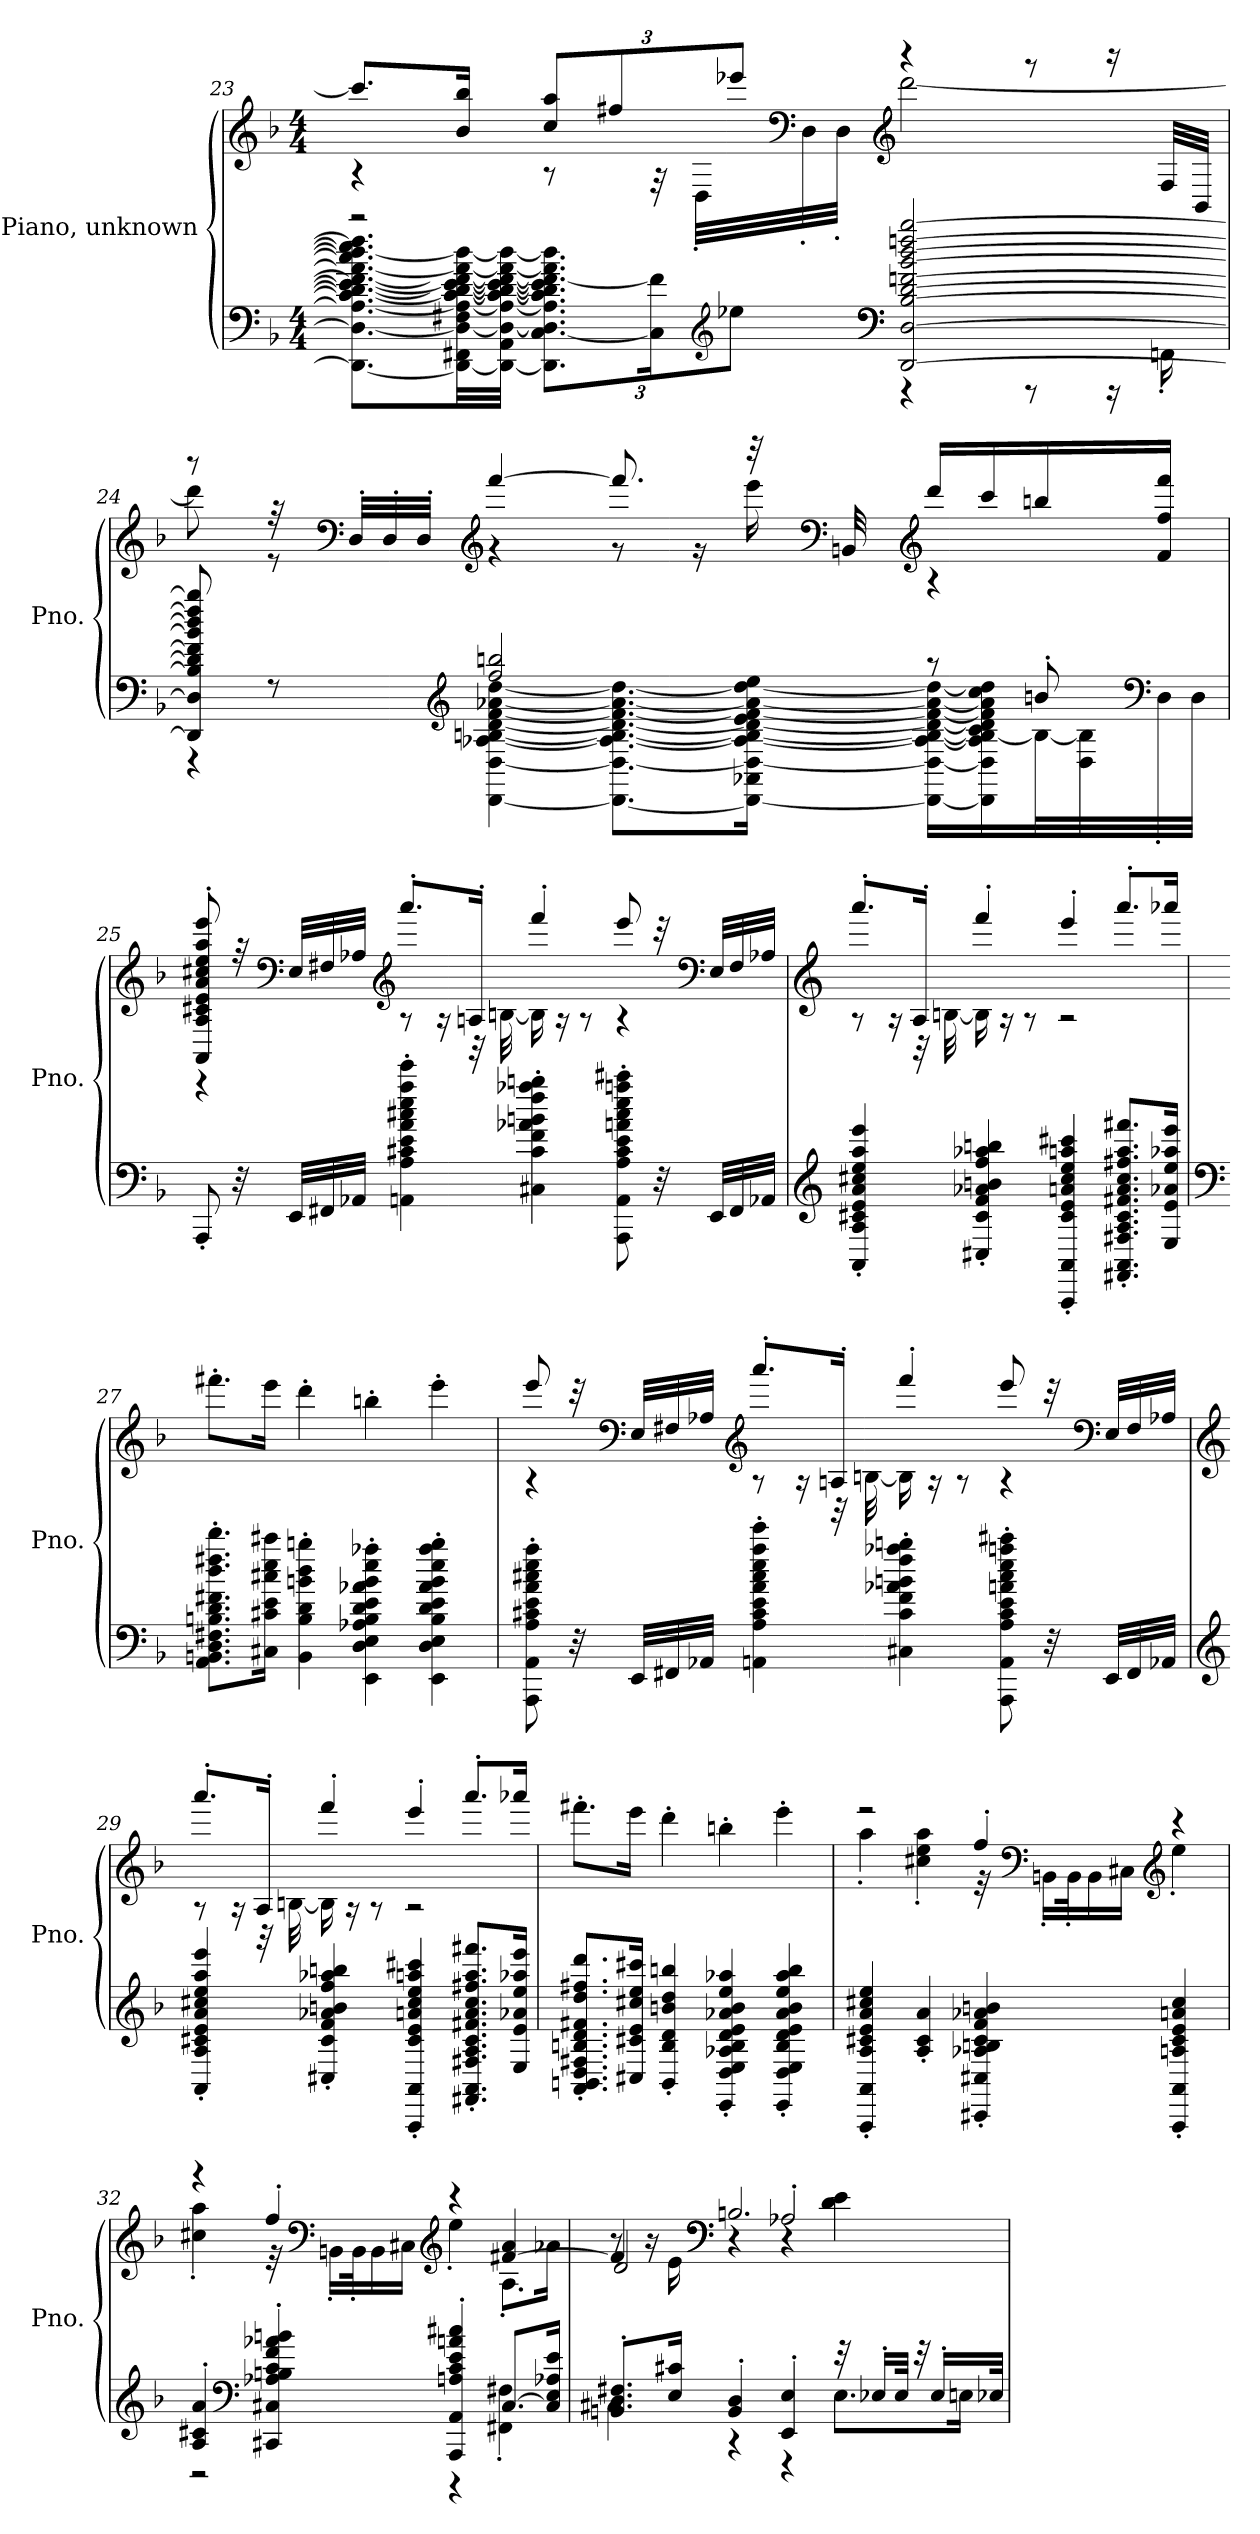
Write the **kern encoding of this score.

**kern	**kern
*part1	*part1
*staff2	*staff1
*I"Piano, unknown	*
*I'Pno.	*
!!LO:LB:g=z
*clefF4	*clefG2
*k[b-]	*k[b-]
*M4/4	*M4/4
=23	=23
*^	*^
2r	8.DD\_ 8.D\_ 8.A\_ 8.c\_ 8.d\_ 8.e-\_ 8.f#\_ 8.a\_ 8.cc\] 8.dd\_ 8.ee-\] 8.ff#\]L	8.ccc/L]	4r
.	32DD\_ 32FF#X\ 32D\_ 32F#X\ 32A\_ 32c\_ 32d\_ 32e-\_ 32f#\_ 32a\_ 32dd\_LL	16b-/ 16bb-/Jk	.
.	32DD\_ 32AA\ 32D\_ 32A\_ 32c\_ 32d\_ 32e-\_ 32f#\_ 32a\_ 32dd\_JJJ	.	.
*	*Xbrackettup	*Xbrackettup	*
.	12.DD\] [12.C\ 12.D\] 12.A\] 12.c\] 12.d\] 12.e-\] 12.f#\_ 12.a\] 12.dd\]L	12cc/ 12aa/L	8r
.	.	12ff#X/	.
.	24C\] 24f#\]K	.	32r
.	.	.	32D'\LLL
*clefG2	*	*	*
.	12ee-X\J	12eee-X/J	.
*	*	*clefF4	*
.	.	.	32D'\
.	.	.	32D'\JJJ
*clefF4	*	*clefG2	*
[2DD/ [2D/ [2B-/ [2d/ [2fn/ [2b-/ [2dd/ [2ffn/ [2bb-/	4r	4r	[2ddd\
.	8r	8r	.
.	16r	16r	.
.	16FFn'\	32F/LLL	.
.	.	32BB-/JJJ	.
!!LO:LB:g=z	!!
=24	=24	=24	=24
8DD/] 8D/] 8B-/] 8d/] 8f/] 8b-/] 8dd/] 8ff/] 8bb-/]	4r	8r	8ddd\]
8r	.	32r	8r
*	*	*clefF4	*
.	.	32D'/LLL	.
.	.	32D'/	.
.	.	32D'/JJJ	.
*clefG2	*	*clefG2	*
2ff/ 2bbn/	[4DD\ [4D\ [4A-X\ [4Bn\ [4d\ [4f\ [4a-X\ [4dd\	[4fff/	4r
.	8.DD\_ 8.D\_ 8.A-\_ 8.B\_ 8.d\_ 8.f\_ 8.a-\_ 8.dd\_L	8.fff/]	8r
.	.	.	16r
.	16DD\_ 16AA-X\ 16D\_ 16A-\_ 16B\_ 16d\_ 16e\ 16f\_ 16a-\_ 16dd\_ 16ee\Jk	32r	16eee\
*	*	*clefF4	*
.	.	32BBn/	.
*	*	*clefG2	*
8r	16DD\_ 16D\_ 16A-\_ 16B\_ 16d\_ 16f\_ 16a-\_ 16dd\_LL	16ddd/LL	4r
.	16DD\] 16D\] 16A-\] 16B\_ 16c\ 16d\] 16f\] 16a-\] 16cc\ 16dd\]	16ccc/	.
8bn'/	32B\L_	16bbn/	.
.	32D\ 32B\]	.	.
*clefF4	*	*	*
.	32D'\	16f/ 16ff/ 16fff/JJ	.
.	32D\JJJ	.	.
*v	*v	*	*
!!LO:LB:g=z	!!
=25	=25	=25
8AAA'/	8AA/' 8A/' 8c#X/' 8e/' 8a/' 8cc#X/' 8ee/' 8aa/' 8eee/'	4r
32r	32r	.
*	*clefF4	*
32EE/LLL	32E/LLL	.
32FF#X/	32F#X/	.
32AA-X/JJJ	32A-X/JJJ	.
*	*clefG2	*
4AAn\' 4A\' 4c#X\' 4e\' 4a\' 4cc#X\' 4ee\' 4aa\' 4eee\'	8.aaa'/L	8r
.	.	16r
.	16An'/Jk	32r
.	.	[32Bn\
4C#X\' 4c#\' 4f\' 4a-X\' 4bn\' 4ff\' 4aa-X\' 4bbn\'	4fff'/	16B\]
.	.	16r
.	.	8r
8AAA\' 8AA\' 8A\' 8c#\' 8e\' 8an\' 8cc#\' 8ee\' 8aan\' 8ccc#X\'	8eee/	4r
32r	32r	.
*	*clefF4	*
32EE/LLL	32E/LLL	.
32FF#/	32F#/	.
32AA-X/JJJ	32A-X/JJJ	.
!!LO:LB:g=z	!!
=26	=26	=26
*clefG2	*clefG2	*
4AA/' 4A/' 4c#X/' 4e/' 4a/' 4cc#X/' 4ee/' 4aa/' 4eee/'	8.aaa'/L	8r
.	.	16r
.	16A'/Jk	32r
.	.	[32Bn\
4C#X/' 4c#/' 4f/' 4a-X/' 4bn/' 4ff/' 4aa-X/' 4bbn/'	4fff'/	16B\]
.	.	16r
.	.	8r
4AAA/' 4AA/' 4c#/' 4e/' 4an/' 4cc#/' 4ee/' 4aan/' 4ccc#X/'	4eee'/	2r
8.FF#X/' 8.AA/' 8.F#X/' 8.A/' 8.c#/' 8.f#X/' 8.a/' 8.cc#/' 8.ff#X/' 8.aa/' 8.fff#X/'L	8.aaa'/L	.
16E/ 16e/ 16a-X/ 16ee/ 16aa-X/ 16eee/Jk	16aaa-X/Jk	.
*	*v	*v
=27	=27
*clefF4	*
8.AA\' 8.BBn\' 8.D\' 8.F#X\' 8.Bn\' 8.d\' 8.f#X\' 8.dd\' 8.ff#X\' 8.ddd\'L	8.fff#X'\L
16C#X\ 16c#X\ 16e\ 16cc#X\ 16ee\ 16ccc#X\Jk	16eee\Jk
4BB\' 4B\' 4d\' 4bn\' 4dd\' 4bbn\'	4ddd'\
4EE\' 4D\' 4E\' 4A-X\' 4B\' 4d\' 4e\' 4a-X\' 4b\' 4ee\' 4aa-X\'	4bbn'\
4EE\' 4D\' 4E\' 4B\' 4d\' 4e\' 4a-\' 4b\' 4ee\' 4aa-\' 4bb\'	4eee'\
!!LO:LB:g=z
=28	=28
*	*^
8AAA\' 8AA\' 8A\' 8c#X\' 8e\' 8a\' 8cc#X\' 8ee\' 8aa\'	8eee/	4r
32r	32r	.
*	*clefF4	*
32EE/LLL	32E/LLL	.
32FF#X/	32F#X/	.
32AA-X/JJJ	32A-X/JJJ	.
*	*clefG2	*
4AAn\' 4A\' 4c#\' 4e\' 4a\' 4cc#\' 4ee\' 4aa\' 4eee\'	8.aaa'/L	8r
.	.	16r
.	16An'/Jk	32r
.	.	[32Bn\
4C#X\' 4c#\' 4f\' 4a-X\' 4bn\' 4ff\' 4aa-X\' 4bbn\'	4fff'/	16B\]
.	.	16r
.	.	8r
8AAA\' 8AA\' 8A\' 8c#\' 8e\' 8an\' 8cc#\' 8ee\' 8aan\' 8ccc#X\'	8eee/	4r
32r	32r	.
*	*clefF4	*
32EE/LLL	32E/LLL	.
32FF#/	32F#/	.
32AA-X/JJJ	32A-X/JJJ	.
!!LO:PB:g=z	!!
=29	=29	=29
*clefG2	*clefG2	*
4AA/' 4A/' 4c#X/' 4e/' 4a/' 4cc#X/' 4ee/' 4aa/' 4eee/'	8.aaa'/L	8r
.	.	16r
.	16A'/Jk	32r
.	.	[32Bn\
4C#X/' 4c#/' 4f/' 4a-X/' 4bn/' 4ff/' 4aa-X/' 4bbn/'	4fff'/	16B\]
.	.	16r
.	.	8r
4AAA/' 4AA/' 4c#/' 4e/' 4an/' 4cc#/' 4ee/' 4aan/' 4ccc#X/'	4eee'/	2r
8.FF#X/' 8.AA/' 8.F#X/' 8.A/' 8.c#/' 8.f#X/' 8.a/' 8.cc#/' 8.ff#X/' 8.aa/' 8.fff#X/'L	8.aaa'/L	.
16E/ 16e/ 16a-X/ 16ee/ 16aa-X/ 16eee/Jk	16aaa-X/Jk	.
*	*v	*v
=30	=30
8.AA/' 8.BBn/' 8.D/' 8.F#X/' 8.Bn/' 8.d/' 8.f#X/' 8.dd/' 8.ff#X/' 8.ddd/'L	8.fff#X'\L
16C#X/ 16c#X/ 16e/ 16cc#X/ 16ee/ 16ccc#X/Jk	16eee\Jk
4BB/' 4B/' 4d/' 4bn/' 4dd/' 4bbn/'	4ddd'\
4EE/' 4D/' 4E/' 4A-X/' 4B/' 4d/' 4e/' 4a-X/' 4b/' 4ee/' 4aa-X/'	4bbn'\
4EE/' 4D/' 4E/' 4B/' 4d/' 4e/' 4a-/' 4b/' 4ee/' 4aa-/' 4bb/'	4eee'\
=31	=31
*	*^
4AAA/' 4AA/' 4A/' 4c#X/' 4e/' 4a/' 4cc#X/' 4ee/'	2r	4aa'\
4A/' 4c#/' 4a/'	.	4cc#X\' 4ee\' 4aa\'
4CC#X/' 4C#X/' 4A-X/' 4Bn/' 4c#/' 4f/' 4a-X/' 4bn/'	4ff'/	32r
*	*clefF4	*
.	.	16BBn'\LL
.	.	32BB'\K
.	.	16BB\
.	.	16C#X\JJ
*	*clefG2	*
4AAA/' 4AA/' 4An/' 4c#/' 4e/' 4an/' 4cc#/'	4r	4ee'\
!!LO:LB:g=z	!!
=32	=32	=32
*^	*	*
4A/' 4c#X/' 4a/'	2r	4r	4cc#X\' 4aa\'
*clefF4	*	*	*
4CC#X/' 4C#X/' 4A-X/' 4Bn/' 4c#/' 4f/' 4a-X/' 4bn/'	.	4ff'/	32r
*	*	*clefF4	*
.	.	.	16BBn'\LL
.	.	.	32BB'\K
.	.	.	16BB\
.	.	.	16C#X\JJ
*	*	*clefG2	*
4AAA/' 4AA/' 4An/' 4c#/' 4e/' 4an/' 4cc#X/'	4r	4r	4ee'\
[8.C#/L	4FF#X\' 4F#X\'	[4f#X/ 4a/	8.A'\L
16C#/] 16E/ 16A-X/ 16e/Jk	.	.	16a-X\Jk
=33	=33	=33	=33
*	*	*	*^
8.BBn/' 8.D/' 8.F#X/'L	4C#X\	4f#/]	8r	2d/
.	.	.	16r	.
16E/ 16c#X/Jk	.	.	16e\	.
*	*	*clefF4	*	*
4BB/' 4D/'	4r	2.Bn/	4r	.
4EE/' 4E/'	4r	.	4r	2A-X'/
32r	8.E\L	.	4d\ 4e\	.
16E-X'/LL	.	.	.	.
32E-/JJk	.	.	.	.
32r	.	.	.	.
16E-'/LL	.	.	.	.
.	16En\Jk	.	.	.
32E-X/JJk	.	.	.	.
*v	*v	*	*	*
*	*v	*v	*v
=	=
*-	*-
